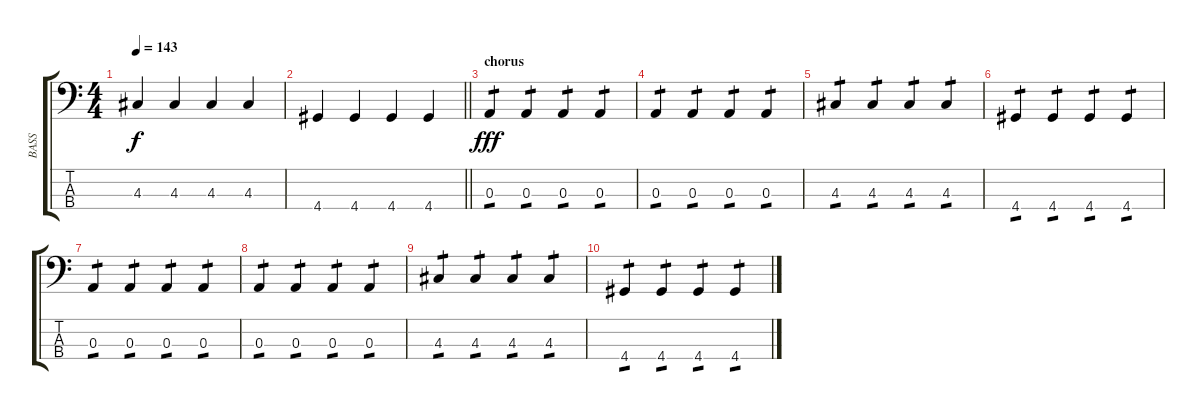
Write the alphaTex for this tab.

\track ("BASS" "BASS") {instrument slapbass2}
\staff {score tabs}
\tuning (G2 D2 A1 E1) {hide}
\ts (4 4)
\tempo 143
\clef f4
\ks c
4.3.4{dy f} 4.3.4 4.3.4 4.3.4 |
\barLineRight lightlight
4.4.4 4.4.4 4.4.4 4.4.4 |
\section ("" "chorus")
0.3.4{tp 1 dy fff} 0.3.4{tp 1} 0.3.4{tp 1} 0.3.4{tp 1} |
0.3.4{tp 1} 0.3.4{tp 1} 0.3.4{tp 1} 0.3.4{tp 1} |
4.3.4{tp 1} 4.3.4{tp 1} 4.3.4{tp 1} 4.3.4{tp 1} |
4.4.4{tp 1} 4.4.4{tp 1} 4.4.4{tp 1} 4.4.4{tp 1} |
0.3.4{tp 1} 0.3.4{tp 1} 0.3.4{tp 1} 0.3.4{tp 1} |
0.3.4{tp 1} 0.3.4{tp 1} 0.3.4{tp 1} 0.3.4{tp 1} |
4.3.4{tp 1} 4.3.4{tp 1} 4.3.4{tp 1} 4.3.4{tp 1} |
4.4.4{tp 1} 4.4.4{tp 1} 4.4.4{tp 1} 4.4.4{tp 1}
